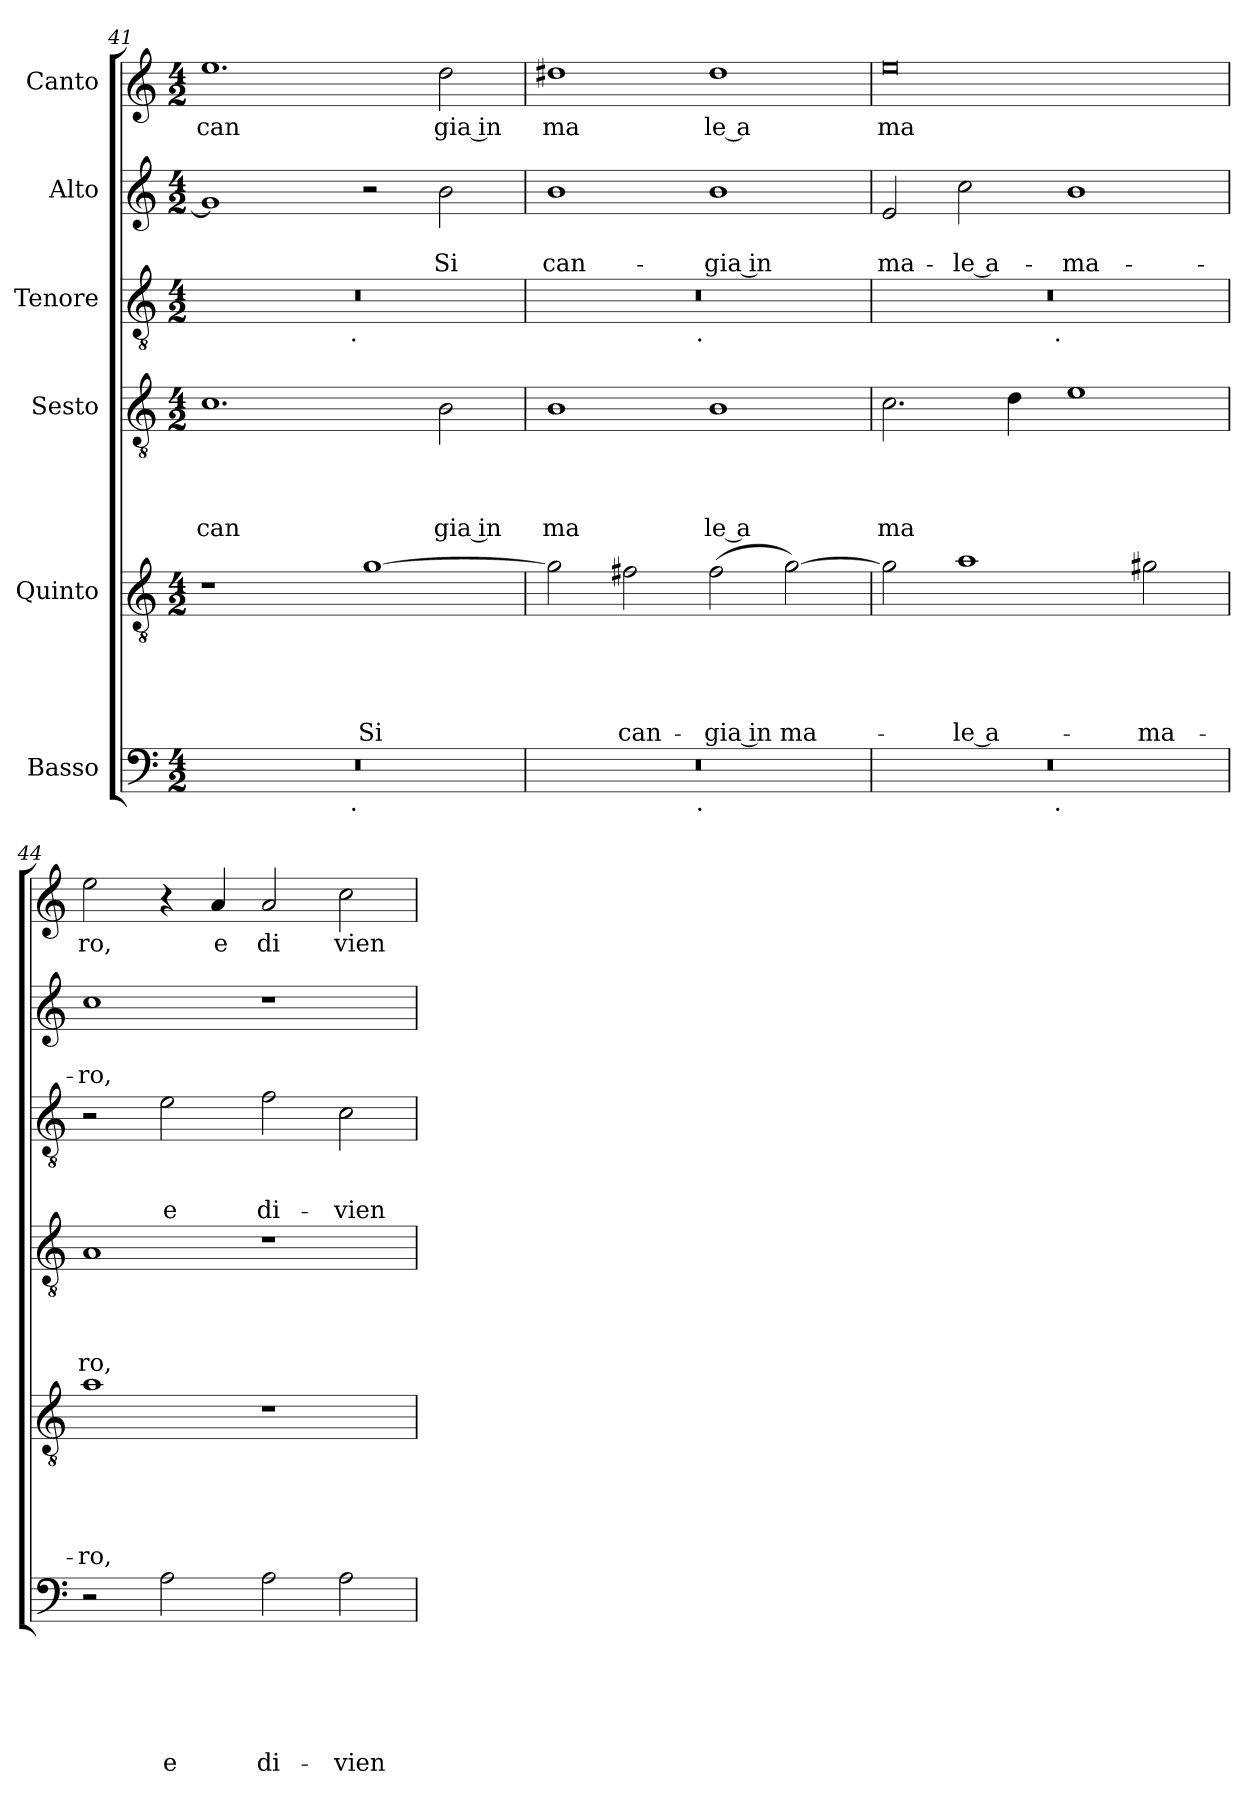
**kern	**text	**text	**text	**text	**text	**text	**kern	**text	**text	**text	**text	**text	**kern	**text	**text	**text	**text	**kern	**text	**text	**text	**kern	**text	**text	**kern	**text
*part6	*part6	*part6	*part6	*part6	*part6	*part6	*part5	*part5	*part5	*part5	*part5	*part5	*part4	*part4	*part4	*part4	*part4	*part3	*part3	*part3	*part3	*part2	*part2	*part2	*part1	*part1
*staff6	*staff6	*staff6	*staff6	*staff6	*staff6	*staff6	*staff5	*staff5	*staff5	*staff5	*staff5	*staff5	*staff4	*staff4	*staff4	*staff4	*staff4	*staff3	*staff3	*staff3	*staff3	*staff2	*staff2	*staff2	*staff1	*staff1
*I"Basso	*	*	*	*	*	*	*I"Quinto	*	*	*	*	*	*I"Sesto	*	*	*	*	*I"Tenore	*	*	*	*I"Alto	*	*	*I"Canto	*
*clefF4	*	*	*	*	*	*	*clefGv2	*	*	*	*	*	*clefGv2	*	*	*	*	*clefGv2	*	*	*	*clefG2	*	*	*clefG2	*
*k[]	*	*	*	*	*	*	*k[]	*	*	*	*	*	*k[]	*	*	*	*	*k[]	*	*	*	*k[]	*	*	*k[]	*
*C:	*	*	*	*	*	*	*C:	*	*	*	*	*	*C:	*	*	*	*	*C:	*	*	*	*C:	*	*	*C:	*
*M4/2	*	*	*	*	*	*	*M4/2	*	*	*	*	*	*M4/2	*	*	*	*	*M4/2	*	*	*	*M4/2	*	*	*M4/2	*
=41	=41	=41	=41	=41	=41	=41	=41	=41	=41	=41	=41	=41	=41	=41	=41	=41	=41	=41	=41	=41	=41	=41	=41	=41	=41	=41
!	!	!	!	!	!	!	!	!	!	!	!	!	!	!	!	!	!LO:LY:b	!	!	!	!	!	!	!	!	!LO:LY:b
*^	*	*	*	*	*	*	*	*	*	*	*	*	*	*	*	*	*	*^	*	*	*	*	*	*	*	*
0r	2ryy	.	.	.	.	.	.	1r	.	.	.	.	.	1.c	.	.	.	can	0r	2ryy	.	.	.	1g]	.	.	1.ee	can
.	4...ryy	.	.	.	.	.	.	.	.	.	.	.	.	.	.	.	.	.	.	4...ryy	.	.	.	.	.	.	.	.
!	!	!	!	!	!	!	!	!	!	!	!	!	!	!	!	!	!	!	!	!LO:TX:b:t=.	!	!	!	!	!	!	!	!
!	!LO:TX:b:t=.	!	!	!	!	!	!	!	!	!	!	!	!	!	!	!	!	!	!	!	!	!	!	!	!	!	!	!
.	1ryy	.	.	.	.	.	.	.	.	.	.	.	.	.	.	.	.	.	.	1ryy	.	.	.	.	.	.	.	.
!	!	!	!	!	!	!	!	!	!	!	!	!	!LO:LY:b	!	!	!	!	!	!	!	!	!	!	!	!	!	!	!
.	.	.	.	.	.	.	.	[>1g	.	.	.	.	Si	.	.	.	.	.	.	.	.	.	.	2r	.	.	.	.
!	!	!	!	!	!	!	!	!	!	!	!	!	!	!	!	!	!	!LO:LY:b:rj	!	!	!	!	!	!	!	!LO:LY:b	!	!LO:LY:b:rj
.	.	.	.	.	.	.	.	.	.	.	.	.	.	2B\	.	.	.	gia in	.	.	.	.	.	2b\	.	Si	2dd\	gia in
.	32ryy	.	.	.	.	.	.	.	.	.	.	.	.	.	.	.	.	.	.	32ryy	.	.	.	.	.	.	.	.
=42	=42	=42	=42	=42	=42	=42	=42	=42	=42	=42	=42	=42	=42	=42	=42	=42	=42	=42	=42	=42	=42	=42	=42	=42	=42	=42	=42	=42
!	!	!	!	!	!	!	!	!	!	!	!	!	!	!	!	!	!	!LO:LY:b	!	!	!	!	!	!	!	!LO:LY:b	!	!LO:LY:b
0r	2ryy	.	.	.	.	.	.	2g\]	.	.	.	.	.	1B	.	.	.	ma	0r	2ryy	.	.	.	1b	.	can-	1dd#X	ma
!	!	!	!	!	!	!	!	!	!	!	!	!	!LO:LY:b	!	!	!	!	!	!	!	!	!	!	!	!	!	!	!
.	4...ryy	.	.	.	.	.	.	2f#X\	.	.	.	.	can-	.	.	.	.	.	.	4...ryy	.	.	.	.	.	.	.	.
!	!	!	!	!	!	!	!	!	!	!	!	!	!	!	!	!	!	!	!	!LO:TX:b:t=.	!	!	!	!	!	!	!	!
!	!LO:TX:b:t=.	!	!	!	!	!	!	!	!	!	!	!	!	!	!	!	!	!	!	!	!	!	!	!	!	!	!	!
.	1ryy	.	.	.	.	.	.	.	.	.	.	.	.	.	.	.	.	.	.	1ryy	.	.	.	.	.	.	.	.
!	!	!	!	!	!	!	!	!	!	!	!	!	!LO:LY:b:rj	!	!	!	!	!LO:LY:b:rj	!	!	!	!	!	!	!	!LO:LY:b:rj	!	!LO:LY:b:rj
.	.	.	.	.	.	.	.	(<2f#\	.	.	.	.	-gia in	1B	.	.	.	le a	.	.	.	.	.	1b	.	-gia in	1dd#	le a
!	!	!	!	!	!	!	!	!	!	!	!	!	!LO:LY:b	!	!	!	!	!	!	!	!	!	!	!	!	!	!	!
.	.	.	.	.	.	.	.	[>2g\)	.	.	.	.	ma-	.	.	.	.	.	.	.	.	.	.	.	.	.	.	.
.	32ryy	.	.	.	.	.	.	.	.	.	.	.	.	.	.	.	.	.	.	32ryy	.	.	.	.	.	.	.	.
=43	=43	=43	=43	=43	=43	=43	=43	=43	=43	=43	=43	=43	=43	=43	=43	=43	=43	=43	=43	=43	=43	=43	=43	=43	=43	=43	=43	=43
!	!	!	!	!	!	!	!	!	!	!	!	!	!	!	!	!	!	!LO:LY:b	!	!	!	!	!	!	!	!LO:LY:b	!	!LO:LY:b
0r	2ryy	.	.	.	.	.	.	2g\]	.	.	.	.	.	2.c\	.	.	.	ma	0r	2ryy	.	.	.	2e/	.	ma-	0ee	ma
!	!	!	!	!	!	!	!	!	!	!	!	!	!LO:LY:b:rj	!	!	!	!	!	!	!	!	!	!	!	!	!LO:LY:b:rj	!	!
.	4...ryy	.	.	.	.	.	.	1a	.	.	.	.	-le a-	.	.	.	.	.	.	4...ryy	.	.	.	2cc\	.	-le a-	.	.
.	.	.	.	.	.	.	.	.	.	.	.	.	.	4d\	.	.	.	.	.	.	.	.	.	.	.	.	.	.
!	!	!	!	!	!	!	!	!	!	!	!	!	!	!	!	!	!	!	!	!LO:TX:b:t=.	!	!	!	!	!	!	!	!
!	!LO:TX:b:t=.	!	!	!	!	!	!	!	!	!	!	!	!	!	!	!	!	!	!	!	!	!	!	!	!	!	!	!
.	1ryy	.	.	.	.	.	.	.	.	.	.	.	.	.	.	.	.	.	.	1ryy	.	.	.	.	.	.	.	.
!	!	!	!	!	!	!	!	!	!	!	!	!	!	!	!	!	!	!	!	!	!	!	!	!	!	!LO:LY:b	!	!
.	.	.	.	.	.	.	.	.	.	.	.	.	.	1e	.	.	.	.	.	.	.	.	.	1b	.	-ma-	.	.
!	!	!	!	!	!	!	!	!	!	!	!	!	!LO:LY:b	!	!	!	!	!	!	!	!	!	!	!	!	!	!	!
.	.	.	.	.	.	.	.	2g#X\	.	.	.	.	-ma-	.	.	.	.	.	.	.	.	.	.	.	.	.	.	.
.	32ryy	.	.	.	.	.	.	.	.	.	.	.	.	.	.	.	.	.	.	32ryy	.	.	.	.	.	.	.	.
=44	=44	=44	=44	=44	=44	=44	=44	=44	=44	=44	=44	=44	=44	=44	=44	=44	=44	=44	=44	=44	=44	=44	=44	=44	=44	=44	=44	=44
!	!	!	!	!	!	!	!	!	!	!	!	!	!LO:LY:b	!	!	!	!	!LO:LY:b	!	!	!	!	!	!	!	!LO:LY:b	!	!LO:LY:b
*v	*v	*	*	*	*	*	*	*	*	*	*	*	*	*	*	*	*	*	*v	*v	*	*	*	*	*	*	*	*
2r	.	.	.	.	.	.	1a	.	.	.	.	-ro,	1A	.	.	.	ro,	2r	.	.	.	1cc	.	-ro,	2ee\	ro,
!	!	!	!	!	!	!LO:LY:b	!	!	!	!	!	!	!	!	!	!	!	!	!	!	!LO:LY:b	!	!	!	!	!
2A\	.	.	.	.	.	e	.	.	.	.	.	.	.	.	.	.	.	2e\	.	.	e	.	.	.	4r	.
!	!	!	!	!	!	!	!	!	!	!	!	!	!	!	!	!	!	!	!	!	!	!	!	!	!	!LO:LY:b
.	.	.	.	.	.	.	.	.	.	.	.	.	.	.	.	.	.	.	.	.	.	.	.	.	4a/	e
!	!	!	!	!	!	!LO:LY:b	!	!	!	!	!	!	!	!	!	!	!	!	!	!	!LO:LY:b	!	!	!	!	!LO:LY:b
2A\	.	.	.	.	.	di-	1r	.	.	.	.	.	1r	.	.	.	.	2f\	.	.	di-	1r	.	.	2a/	di
!	!	!	!	!	!	!LO:LY:b	!	!	!	!	!	!	!	!	!	!	!	!	!	!	!LO:LY:b	!	!	!	!	!LO:LY:b
2A\	.	.	.	.	.	-vien	.	.	.	.	.	.	.	.	.	.	.	2c\	.	.	-vien	.	.	.	2cc\	vien
=	=	=	=	=	=	=	=	=	=	=	=	=	=	=	=	=	=	=	=	=	=	=	=	=	=	=
*-	*-	*-	*-	*-	*-	*-	*-	*-	*-	*-	*-	*-	*-	*-	*-	*-	*-	*-	*-	*-	*-	*-	*-	*-	*-	*-
